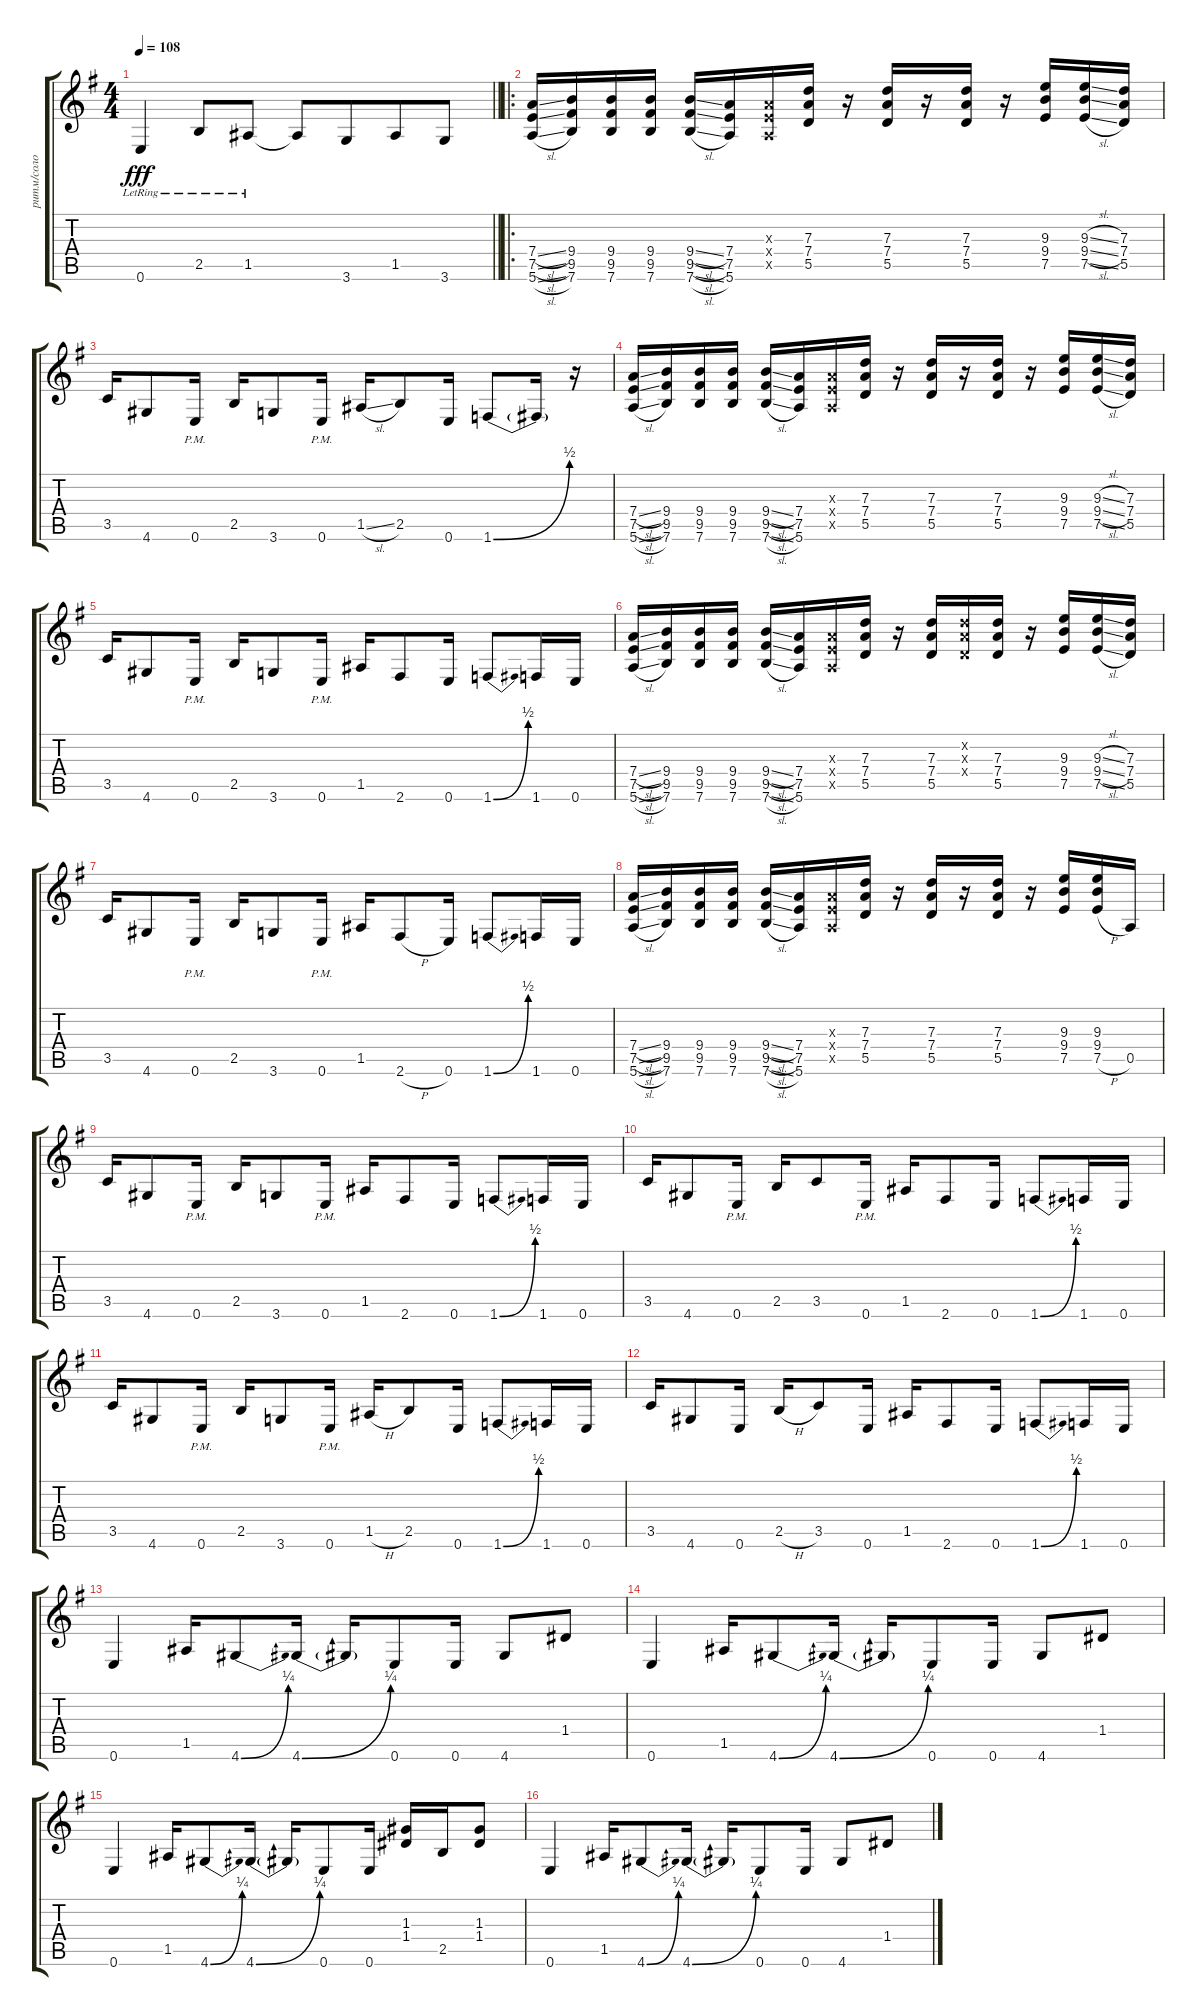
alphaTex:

\track ("ритм/соло" "ритм/соло") {instrument acousticguitarsteel}
\staff {score tabs}
\tuning (E4 B3 G3 D3 A2 E2) {hide}
\ts (4 4)
\tempo 108
\clef g2
\barLineRight lightlight
\ks eminor
0.6{lr}.4{dy fff} 2.5{lr}.8 1.5{lr}.8 1.5{t}.8 3.6.8{beam merge} 1.5.8 3.6.8 |
\ro
(7.4{sl} 7.5{sl} 5.6{sl}).16 (9.4 9.5 7.6).16 (9.4 9.5 7.6).16 (9.4 9.5 7.6).16 (9.4{sl} 9.5{sl} 7.6{sl}).16 (7.4 7.5 5.6).16 (2.3{x} 2.4{x} 0.5{x}).16 (7.3 7.4 5.5).16 r.16 (7.3 7.4 5.5).16 r.16 (7.3 7.4 5.5).16 r.16 (9.3 9.4 7.5).16 (9.3{sl} 9.4{sl} 7.5{sl}).16 (7.3 7.4 5.5).16 |
3.5.16 4.6.8 0.6{pm}.16 2.5.16 3.6.8 0.6{pm}.16 1.5{sl}.16 2.5.8 0.6.16 1.6{be (bend 0 0 60 2)}.8 1.6{t}.16 r.16 |
(7.4{sl} 7.5{sl} 5.6{sl}).16 (9.4 9.5 7.6).16 (9.4 9.5 7.6).16 (9.4 9.5 7.6).16 (9.4{sl} 9.5{sl} 7.6{sl}).16 (7.4 7.5 5.6).16 (2.3{x} 2.4{x} 0.5{x}).16 (7.3 7.4 5.5).16 r.16 (7.3 7.4 5.5).16 r.16 (7.3 7.4 5.5).16 r.16 (9.3 9.4 7.5).16 (9.3{sl} 9.4{sl} 7.5{sl}).16 (7.3 7.4 5.5).16 |
3.5.16 4.6.8 0.6{pm}.16 2.5.16 3.6.8 0.6{pm}.16 1.5.16 2.6.8 0.6.16 1.6{be (bend 0 0 60 2)}.8 1.6.16 0.6.16 |
(7.4{sl} 7.5{sl} 5.6{sl}).16 (9.4 9.5 7.6).16 (9.4 9.5 7.6).16 (9.4 9.5 7.6).16 (9.4{sl} 9.5{sl} 7.6{sl}).16 (7.4 7.5 5.6).16 (2.3{x} 2.4{x} 0.5{x}).16 (7.3 7.4 5.5).16 r.16 (7.3 7.4 5.5).16 (3.2{x} 2.3{x} 0.4{x}).16 (7.3 7.4 5.5).16 r.16 (9.3 9.4 7.5).16 (9.3{sl} 9.4{sl} 7.5{sl}).16 (7.3 7.4 5.5).16 |
3.5.16 4.6.8 0.6{pm}.16 2.5.16 3.6.8 0.6{pm}.16 1.5.16 2.6{h}.8 0.6.16 1.6{be (bend 0 0 60 2)}.8 1.6.16 0.6.16 |
(7.4{sl} 7.5{sl} 5.6{sl}).16 (9.4 9.5 7.6).16 (9.4 9.5 7.6).16 (9.4 9.5 7.6).16 (9.4{sl} 9.5{sl} 7.6{sl}).16 (7.4 7.5 5.6).16 (2.3{x} 2.4{x} 0.5{x}).16 (7.3 7.4 5.5).16 r.16 (7.3 7.4 5.5).16 r.16 (7.3 7.4 5.5).16 r.16 (9.3 9.4 7.5).16 (9.3 9.4 7.5{h}).16 0.5.16 |
3.5.16 4.6.8 0.6{pm}.16 2.5.16 3.6.8 0.6{pm}.16 1.5.16 2.6.8 0.6.16 1.6{be (bend 0 0 60 2)}.8 1.6.16 0.6.16 |
3.5.16 4.6.8 0.6{pm}.16 2.5.16 3.5.8 0.6{pm}.16 1.5.16 2.6.8 0.6.16 1.6{be (bend 0 0 60 2)}.8 1.6.16 0.6.16 |
3.5.16 4.6.8 0.6{pm}.16 2.5.16 3.6.8 0.6{pm}.16 1.5{h}.16 2.5.8 0.6.16 1.6{be (bend 0 0 60 2)}.8 1.6.16 0.6.16 |
3.5.16 4.6.8 0.6.16 2.5{h}.16 3.5.8 0.6.16 1.5.16 2.6.8 0.6.16 1.6{be (bend 0 0 60 2)}.8 1.6.16 0.6.16 |
0.6.4 1.5.16 4.6{be (bend 0 0 60 1)}.8 4.6{be (bend 0 0 60 1)}.16 4.6{t}.16 0.6.8 0.6.16 4.6.8 1.4.8 |
0.6.4 1.5.16 4.6{be (bend 0 0 60 1)}.8 4.6{be (bend 0 0 60 1)}.16 4.6{t}.16 0.6.8 0.6.16 4.6.8 1.4.8 |
0.6.4 1.5.16 4.6{be (bend 0 0 60 1)}.8 4.6{be (bend 0 0 60 1)}.16 4.6{t}.16 0.6.8 0.6.16 (1.3 1.4).16 2.5.16 (1.3 1.4).8 |
0.6.4 1.5.16 4.6{be (bend 0 0 60 1)}.8 4.6{be (bend 0 0 60 1)}.16 4.6{t}.16 0.6.8 0.6.16 4.6.8 1.4.8
